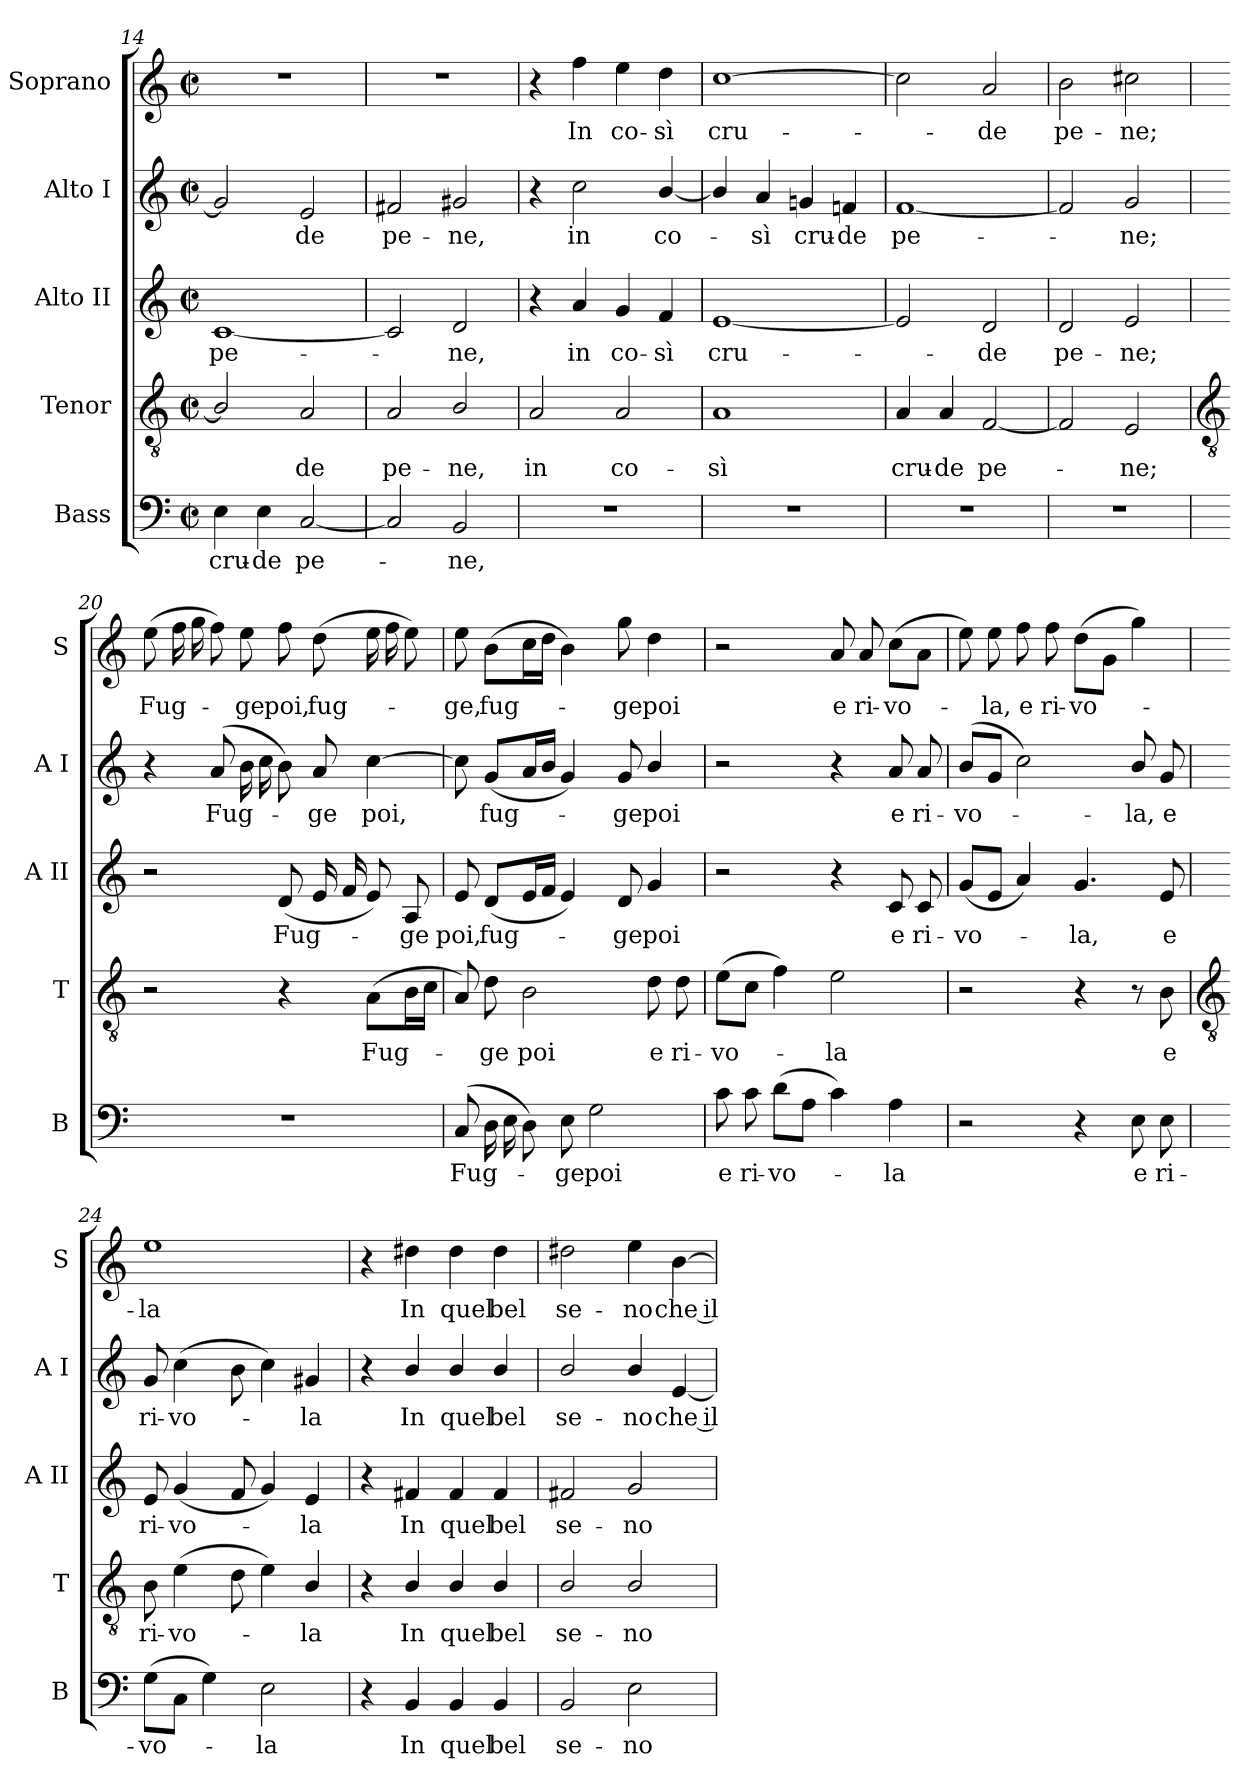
**kern	**text	**kern	**text	**kern	**text	**kern	**text	**kern	**text
*part5	*part5	*part4	*part4	*part3	*part3	*part2	*part2	*part1	*part1
*staff5	*staff5	*staff4	*staff4	*staff3	*staff3	*staff2	*staff2	*staff1	*staff1
*I"Bass	*	*I"Tenor	*	*I"Alto II	*	*I"Alto I	*	*I"Soprano	*
*I'B	*	*I'T	*	*I'A II	*	*I'A I	*	*I'S	*
*clefF4	*	*clefGv2	*	*clefG2	*	*clefG2	*	*clefG2	*
*k[]	*	*k[]	*	*k[]	*	*k[]	*	*k[]	*
*C:	*	*C:	*	*C:	*	*C:	*	*C:	*
*M2/2	*	*M2/2	*	*M2/2	*	*M2/2	*	*M2/2	*
*met(c|)	*	*met(c|)	*	*met(c|)	*	*met(c|)	*	*met(c|)	*
=14	=14	=14	=14	=14	=14	=14	=14	=14	=14
!	!LO:LY:b	!	!	!	!LO:LY:b	!	!	!	!
4E	cru-	2B/]	.	[1c	pe-	2g]	.	1r	.
!	!LO:LY:b	!	!	!	!	!	!	!	!
4E	-de	.	.	.	.	.	.	.	.
!	!LO:LY:b	!	!LO:LY:b	!	!	!	!LO:LY:b	!	!
[2C	pe-	2A	de	.	.	2e	de	.	.
=15	=15	=15	=15	=15	=15	=15	=15	=15	=15
!	!	!	!LO:LY:b	!	!	!	!LO:LY:b	!	!
2C]	.	2A	pe-	2c]	.	2f#X	pe-	1r	.
!	!LO:LY:b	!	!LO:LY:b	!	!LO:LY:b	!	!LO:LY:b	!	!
2BB	ne,	2B/	-ne,	2d	ne,	2g#X	-ne,	.	.
=16	=16	=16	=16	=16	=16	=16	=16	=16	=16
!	!	!	!LO:LY:b	!	!	!	!	!	!
1r	.	2A	in	4r	.	4r	.	4r	.
!	!	!	!	!	!LO:LY:b	!	!LO:LY:b	!	!LO:LY:b
.	.	.	.	4a	in	2cc	in	4ff	In
!	!	!	!LO:LY:b	!	!LO:LY:b	!	!	!	!LO:LY:b
.	.	2A	co-	4g	co-	.	.	4ee	co-
!	!	!	!	!	!LO:LY:b	!	!LO:LY:b	!	!LO:LY:b
.	.	.	.	4f	-sì	[4b/	co-	4dd	-sì
=17	=17	=17	=17	=17	=17	=17	=17	=17	=17
!	!	!	!LO:LY:b	!	!LO:LY:b	!	!	!	!LO:LY:b
1r	.	1A	-sì	[1e	cru-	4b/]	.	[1cc	cru-
!	!	!	!	!	!	!	!LO:LY:b	!	!
.	.	.	.	.	.	4a	sì	.	.
!	!	!	!	!	!	!	!LO:LY:b	!	!
.	.	.	.	.	.	4gn	cru-	.	.
!	!	!	!	!	!	!	!LO:LY:b	!	!
.	.	.	.	.	.	4fn	-de	.	.
=18	=18	=18	=18	=18	=18	=18	=18	=18	=18
!	!	!	!LO:LY:b	!	!	!	!LO:LY:b	!	!
1r	.	4A	cru-	2e]	.	[1f	pe-	2cc]	.
!	!	!	!LO:LY:b	!	!	!	!	!	!
.	.	4A	-de	.	.	.	.	.	.
!	!	!	!LO:LY:b	!	!LO:LY:b	!	!	!	!LO:LY:b
.	.	[2F	pe-	2d	de	.	.	2a	de
=19	=19	=19	=19	=19	=19	=19	=19	=19	=19
!	!	!	!	!	!LO:LY:b	!	!	!	!LO:LY:b
1r	.	2F]	.	2d	pe-	2f]	.	2b	pe-
!	!	!	!LO:LY:b	!	!LO:LY:b	!	!LO:LY:b	!	!LO:LY:b
.	.	2E	ne;	2e	-ne;	2g	ne;	2cc#X	-ne;
!!LO:LB:g=z
=20	=20	=20	=20	=20	=20	=20	=20	=20	=20
*	*	*clefGv2	*	*	*	*	*	*	*
!	!	!	!	!	!	!	!	!	!LO:LY:b
1r	.	2r	.	2r	.	4r	.	(>8eeL	Fug-
.	.	.	.	.	.	.	.	16ffL	.
.	.	.	.	.	.	.	.	16gg	.
!	!	!	!	!	!	!	!LO:LY:b	!	!
.	.	.	.	.	.	(>8aL	Fug-	8ffJ)	.
!	!	!	!	!	!	!	!	!	!LO:LY:b
.	.	.	.	.	.	16bL	.	8ee	ge
.	.	.	.	.	.	16cc	.	.	.
!	!	!	!	!	!LO:LY:b	!	!	!	!LO:LY:b
.	.	4r	.	(<8dL	Fug-	8bJ)	.	8ff	poi,
!	!	!	!	!	!	!	!LO:LY:b	!	!LO:LY:b
.	.	.	.	16eL	.	8a	ge	(>8ddL	fug-
.	.	.	.	16f	.	.	.	.	.
!	!	!	!LO:LY:b	!	!	!	!LO:LY:b	!	!
.	.	(>8AL	Fug-	8eJ)	.	[4cc	poi,	16eeL	.
.	.	.	.	.	.	.	.	16ff	.
!	!	!	!	!	!LO:LY:b	!	!	!	!
.	.	16BL	.	8A	ge	.	.	8eeJ)	.
.	.	16cJJ	.	.	.	.	.	.	.
=21	=21	=21	=21	=21	=21	=21	=21	=21	=21
!	!LO:LY:b	!	!	!	!LO:LY:b	!	!	!	!LO:LY:b
(>8CL	Fug-	8A)	.	8e	poi,	8cc]	.	8ee	ge,
!	!	!	!LO:LY:b	!	!LO:LY:b	!	!LO:LY:b	!	!LO:LY:b
16DL	.	8d	ge	(<8dL	fug-	(<8gL	fug-	(>8bL	fug-
16E	.	.	.	.	.	.	.	.	.
!	!	!	!LO:LY:b	!	!	!	!	!	!
8DJ)	.	2B	poi	16eL	.	16aL	.	16ccL	.
.	.	.	.	16fJJ	.	16bJJ	.	16ddJJ	.
!	!LO:LY:b	!	!	!	!	!	!	!	!
8E	ge	.	.	4e)	.	4g)	.	4b)	.
!	!LO:LY:b	!	!	!	!	!	!	!	!
2G	poi	.	.	.	.	.	.	.	.
!	!	!	!	!	!LO:LY:b	!	!LO:LY:b	!	!LO:LY:b
.	.	.	.	8d	ge	8g	ge	8gg	ge
!	!	!	!LO:LY:b	!	!LO:LY:b	!	!LO:LY:b	!	!LO:LY:b
.	.	8d	e	4g	poi	4b/	poi	4dd	poi
!	!	!	!LO:LY:b	!	!	!	!	!	!
.	.	8d	ri-	.	.	.	.	.	.
=22	=22	=22	=22	=22	=22	=22	=22	=22	=22
!	!LO:LY:b	!	!LO:LY:b	!	!	!	!	!	!
8c	e	(>8eL	-vo-	2r	.	2r	.	2r	.
!	!LO:LY:b	!	!	!	!	!	!	!	!
8c	ri-	8cJ	.	.	.	.	.	.	.
!	!LO:LY:b	!	!	!	!	!	!	!	!
(>8dL	-vo-	4f)	.	.	.	.	.	.	.
8AJ	.	.	.	.	.	.	.	.	.
!	!	!	!LO:LY:b	!	!	!	!	!	!LO:LY:b
4c)	.	2e	la	4r	.	4r	.	8a	e
!	!	!	!	!	!	!	!	!	!LO:LY:b
.	.	.	.	.	.	.	.	8a	ri-
!	!LO:LY:b	!	!	!	!LO:LY:b	!	!LO:LY:b	!	!LO:LY:b
4A	la	.	.	8c	e	8a	e	(>8ccL	-vo-
!	!	!	!	!	!LO:LY:b	!	!LO:LY:b	!	!
.	.	.	.	8c	ri-	8a	ri-	8aJ	.
=23	=23	=23	=23	=23	=23	=23	=23	=23	=23
!	!	!	!	!	!LO:LY:b	!	!LO:LY:b	!	!
2r	.	2r	.	(<8gL	-vo-	(<8bL	-vo-	8ee)	.
!	!	!	!	!	!	!	!	!	!LO:LY:b
.	.	.	.	8eJ	.	8gJ	.	8ee	la,
!	!	!	!	!	!	!	!	!	!LO:LY:b
.	.	.	.	4a)	.	2cc)	.	8ff	e
!	!	!	!	!	!	!	!	!	!LO:LY:b
.	.	.	.	.	.	.	.	8ff	ri-
!	!	!	!	!	!LO:LY:b	!	!	!	!LO:LY:b
4r	.	4r	.	4.g	la,	.	.	(>8ddL	-vo-
.	.	.	.	.	.	.	.	8gJ	.
!	!LO:LY:b	!	!	!	!	!	!LO:LY:b	!	!
8E	e	8r	.	.	.	8b/	la,	4gg)	.
!	!LO:LY:b	!	!LO:LY:b	!	!LO:LY:b	!	!LO:LY:b	!	!
8E	ri-	8B	e	8e	e	8g	e	.	.
!!LO:LB:g=z
=24	=24	=24	=24	=24	=24	=24	=24	=24	=24
*	*	*clefGv2	*	*	*	*	*	*	*
!	!LO:LY:b	!	!LO:LY:b	!	!LO:LY:b	!	!LO:LY:b	!	!LO:LY:b
(>8GL	-vo-	8B	ri-	8e	ri-	8g	ri-	1ee	la
!	!	!	!LO:LY:b	!	!LO:LY:b	!	!LO:LY:b	!	!
8CJ	.	(>4e	-vo-	(<4g	-vo-	(>4cc	-vo-	.	.
4G)	.	.	.	.	.	.	.	.	.
.	.	8d	.	8f	.	8b	.	.	.
!	!LO:LY:b	!	!	!	!	!	!	!	!
2E	la	4e)	.	4g)	.	4cc)	.	.	.
!	!	!	!LO:LY:b	!	!LO:LY:b	!	!LO:LY:b	!	!
.	.	4B/	la	4e	la	4g#X	la	.	.
=25	=25	=25	=25	=25	=25	=25	=25	=25	=25
4r	.	4r	.	4r	.	4r	.	4r	.
!	!LO:LY:b	!	!LO:LY:b	!	!LO:LY:b	!	!LO:LY:b	!	!LO:LY:b
4BB	In	4B/	In	4f#X	In	4b/	In	4dd#X	In
!	!LO:LY:b	!	!LO:LY:b	!	!LO:LY:b	!	!LO:LY:b	!	!LO:LY:b
4BB	quel	4B/	quel	4f#	quel	4b/	quel	4dd#	quel
!	!LO:LY:b	!	!LO:LY:b	!	!LO:LY:b	!	!LO:LY:b	!	!LO:LY:b
4BB	bel	4B/	bel	4f#	bel	4b/	bel	4dd#	bel
=26	=26	=26	=26	=26	=26	=26	=26	=26	=26
!	!LO:LY:b	!	!LO:LY:b	!	!LO:LY:b	!	!LO:LY:b	!	!LO:LY:b
2BB	se-	2B/	se-	2f#X	se-	2b/	se-	2dd#X	se-
!	!LO:LY:b	!	!LO:LY:b	!	!LO:LY:b	!	!LO:LY:b	!	!LO:LY:b
2E	-no	2B/	-no	2g	-no	4b/	-no	4ee	-no
!	!	!	!	!	!	!	!LO:LY:b	!	!LO:LY:b
.	.	.	.	.	.	[4e	che il	[4b	che il
=	=	=	=	=	=	=	=	=	=
*-	*-	*-	*-	*-	*-	*-	*-	*-	*-
